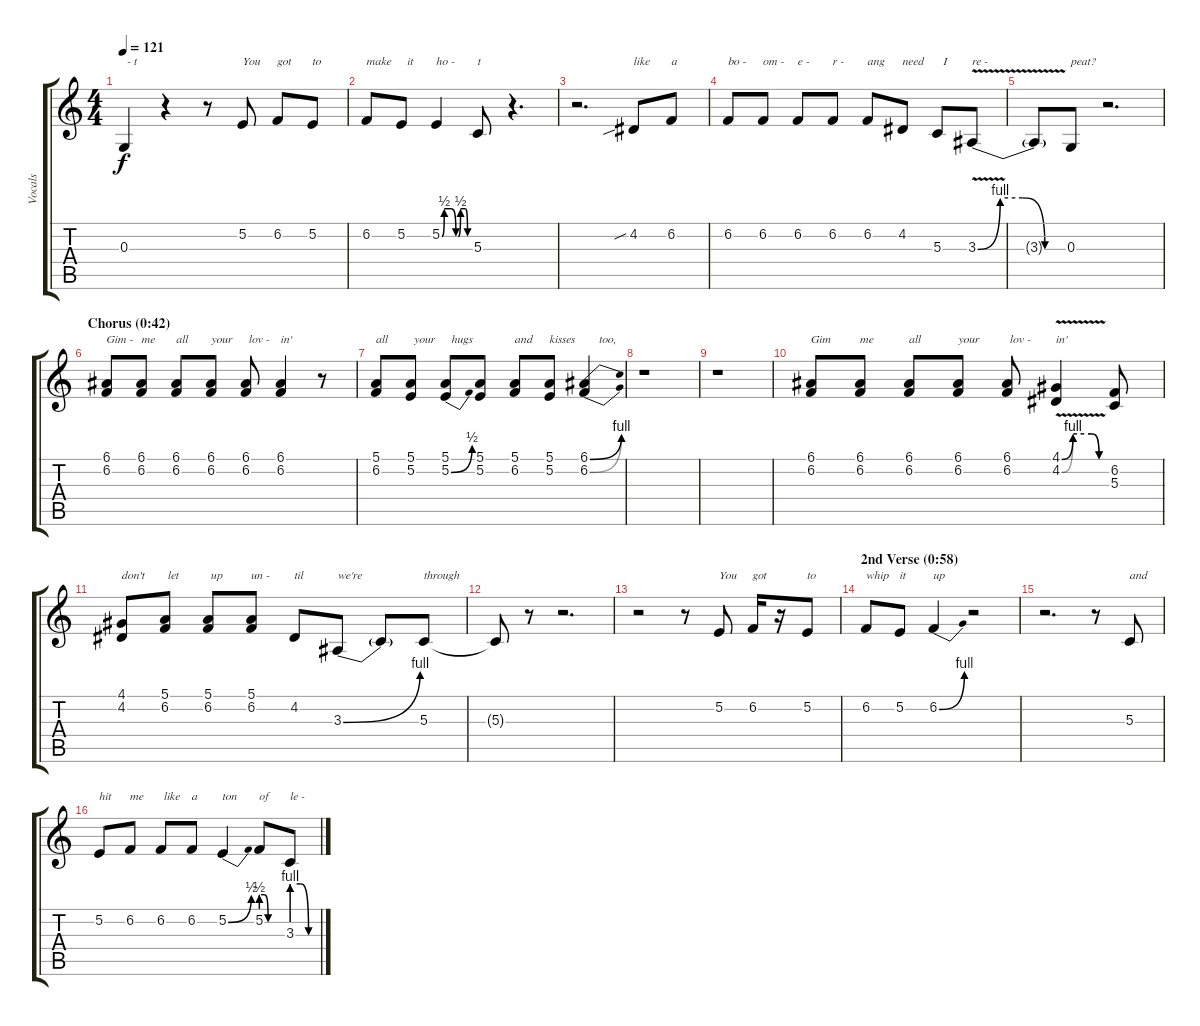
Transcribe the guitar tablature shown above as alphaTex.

\track ("Vocals" "Vocals") {instrument tenorsax}
\staff {score tabs}
\tuning (E4 B3 G3 D3 A2 E2) {hide}
\ts (4 4)
\tempo 121
\clef g2
\ks c
0.3.4{txt " - t" dy f} r.4 r.8 5.2.8{txt "You "} 6.2.8{txt "got "} 5.2.8{txt "to "} |
6.2.8{txt "make "} 5.2.8{txt "  it "} 5.2{be (custom 0 0 5 2 20 2 30 0 35 0 40 2 50 2 55 0 60 0)}.4{txt "ho -"} 5.3.8{txt "t"} r.4{d} |
r.2{d} 4.2{sib}.8{txt "like "} 6.2.8{txt "a "} |
6.2.8{txt "bo -"} 6.2.8{txt "om -"} 6.2.8{txt "e -"} 6.2.8{txt "r -"} 6.2.8{txt "ang "} 4.2.8{txt "need"} 5.3.8{txt "  I "} 3.3{be (custom 0 0 15 4 30 4 45 0 60 0) v}.8{txt "re -"} |
3.3{t}.8 0.3.8{txt "peat?"} r.2{d} |
\section ("" "Chorus (0:42)")
(6.1 6.2).8{txt "Gim -"} (6.1 6.2).8{txt "me "} (6.1 6.2).8{txt "all "} (6.1 6.2).8{txt "your"} (6.1 6.2).8{txt " lov -"} (6.1 6.2).4{txt "in'"} r.8 |
(5.1 6.2).8{txt "all"} (5.1 5.2).8{txt " your"} (5.1 5.2{be (bend 0 0 60 2)}).8{txt "  hugs "} (5.1 5.2).8 (5.1 6.2).8{txt "and"} (5.1 5.2).8{txt "kisses"} (6.1{be (bend 0 0 60 4)} 6.2{be (bend 0 0 60 4)}).4{txt "     too,"} |
r.1 |
r.1 |
(6.1 6.2).8{txt "Gim"} (6.1 6.2).8{txt "me "} (6.1 6.2).8{txt "all "} (6.1 6.2).8{txt "your "} (6.1 6.2).8{txt " lov -"} (4.1{be (custom 0 0 15 4 30 4 40 4 50 0 60 0)} 4.2{be (custom 0 0 15 4 30 4 40 4 50 0 60 0) v}).4{txt "in'"} (6.2 5.3).8 |
(4.1 4.2).8{txt "don't "} (5.1 6.2).8{txt " let "} (5.1 6.2).8{txt " up "} (5.1 6.2).8{txt "un -"} 4.2.8{txt "til "} 3.3{be (bend 0 0 60 4)}.8{txt "we're "} 3.3{t}.8 5.3.8{txt "through"} |
5.3{t}.8 r.8 r.2{d} |
r.2 r.8 5.2.8{txt "You "} 6.2.16{txt "got "} r.16 5.2.8{txt "to "} |
\section ("" "2nd Verse (0:58)")
6.2.8{txt "whip "} 5.2.8{txt "it "} 6.2{be (bend 0 0 60 4)}.4{txt "up "} r.2 |
r.2{d} r.8 5.3.8{txt "and "} |
5.2.8{txt "hit "} 6.2.8{txt "me"} 6.2.8{txt " like "} 6.2.8{txt "a "} 5.2{be (bend 0 0 60 2)}.4{txt "ton "} 5.2{be (custom 0 2 9 2 20 0 40 0 60 0)}.8{txt "of "} 3.3{be (custom 0 4 20 4 40 0 60 0)}.8{txt "le -"}
